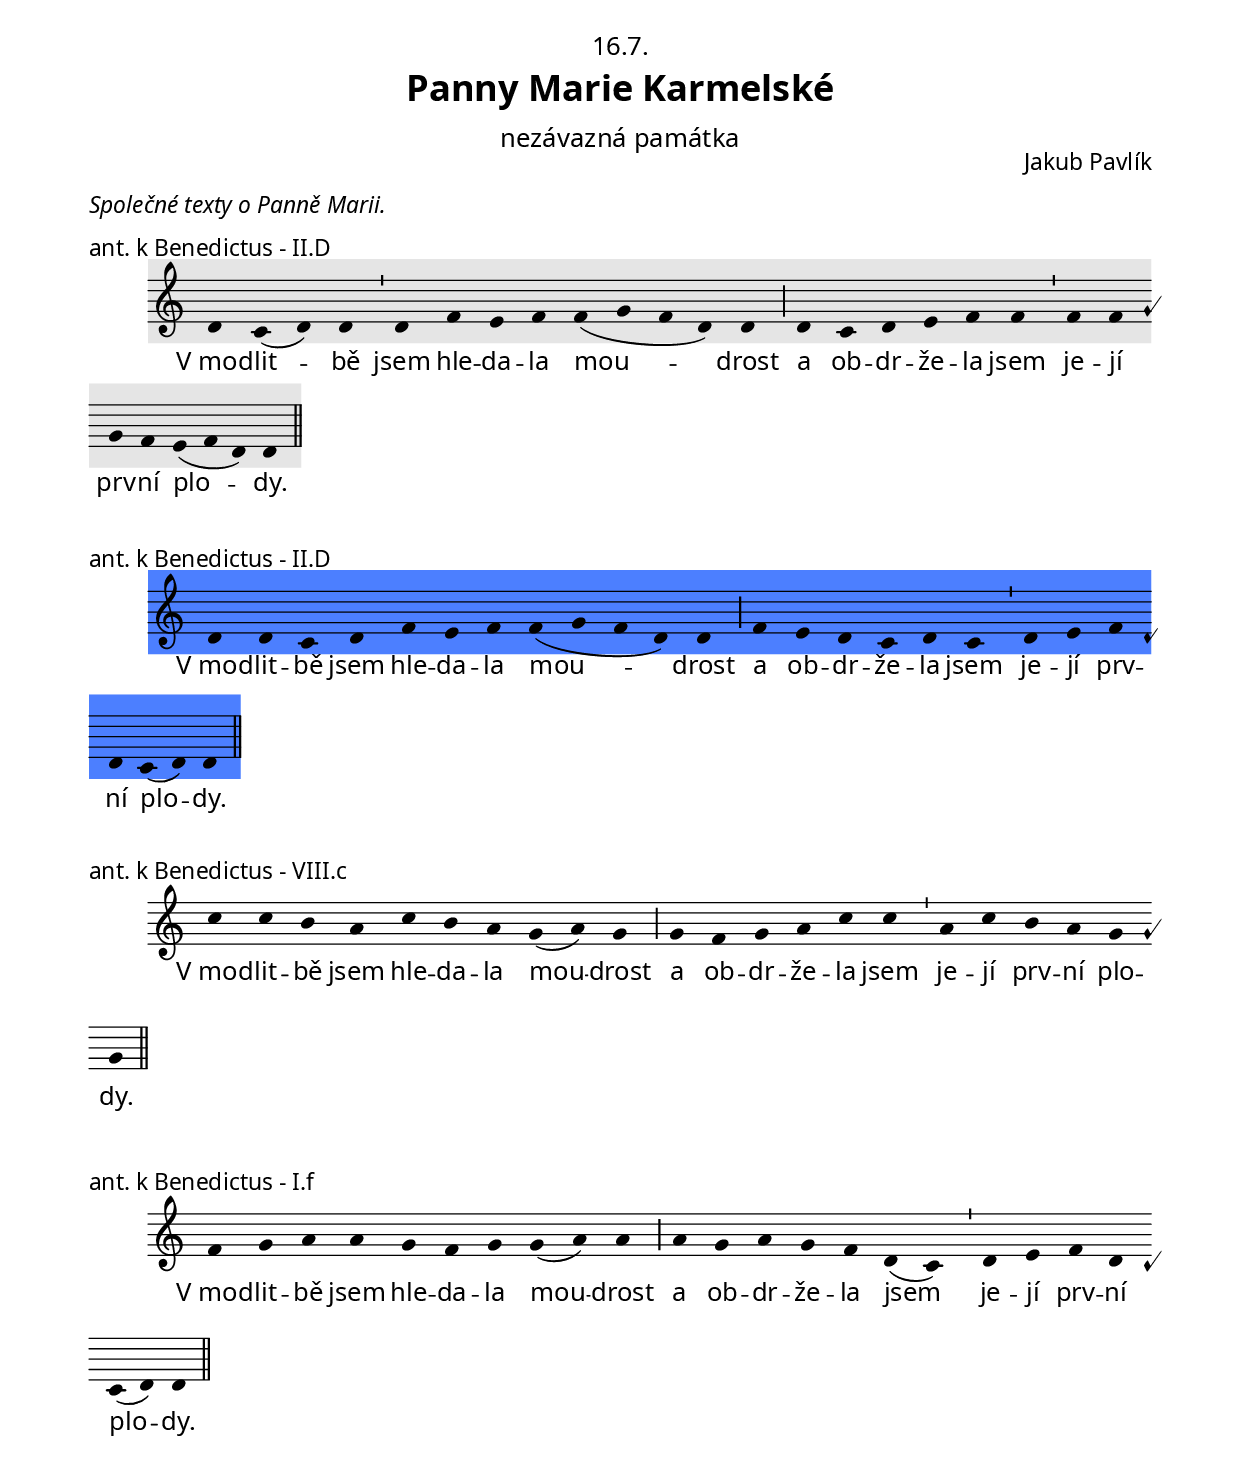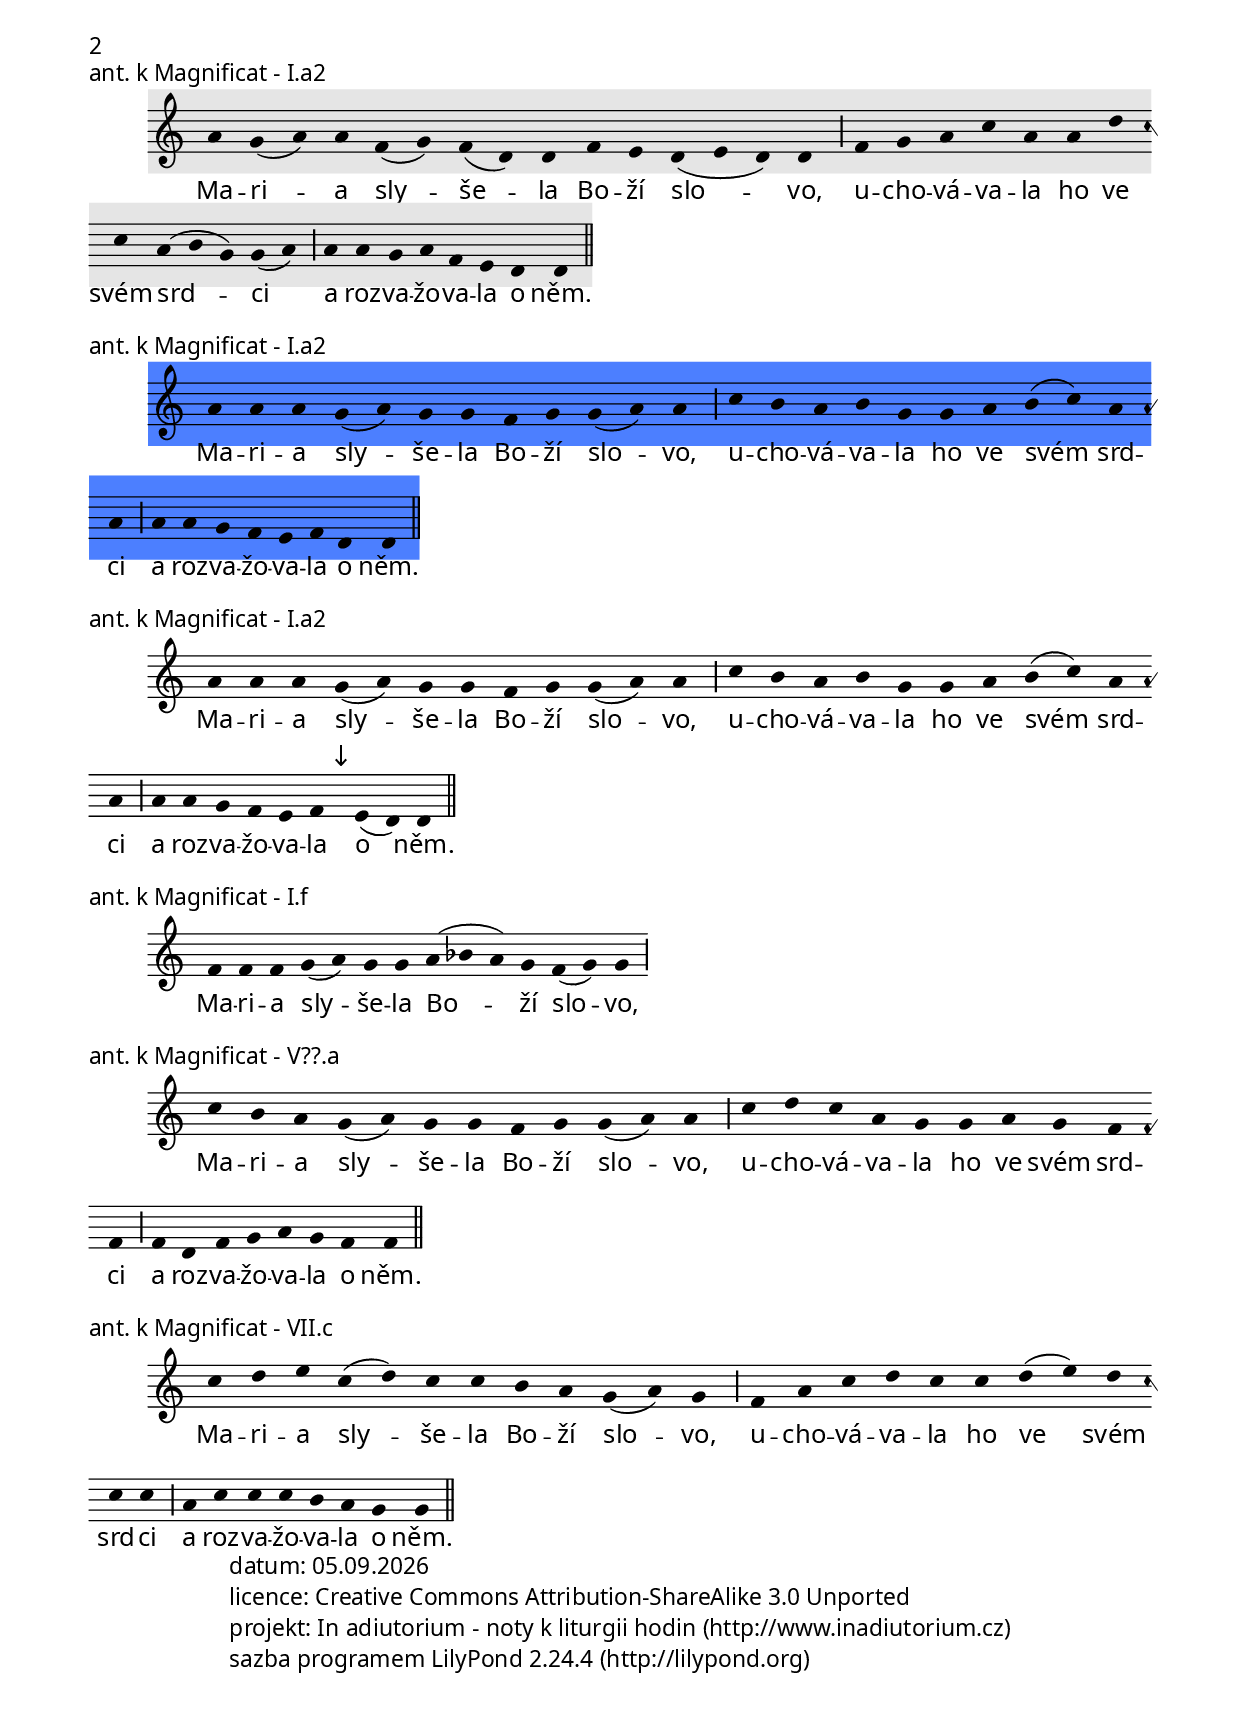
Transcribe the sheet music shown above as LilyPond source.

\version "2.17.17"

\include "../spolecne.ly"

\header {
  title = \markup\titleSvatek
            "Panny Marie Karmelské"
            "nezávazná památka"
            16.7.
  composer = "Jakub Pavlík"
}

\markup\communia #'(#:maria)

\score {
  \relative c' {
    \zvyraznovacSedy
    \choralniRezim
    d4 c( d) d \barMin d f e f f( g f d) d \barMaior
    d c d e f f \barMin f f g f e( f d) d \barFinalis
  }
  \addlyrics {
    V_mod -- lit -- bě jsem hle -- da -- la mou -- drost
    a ob -- dr -- že -- la jsem je -- jí prv -- ní plo -- dy.
  }
  \header {
    quid = "ant. k Benedictus"
    modus = "II"
    differentia = "D"
    psalmus = ""
    placet = "extra mdlá"
    id = "aben"
    piece = \markup {\sestavTitulekBezZalmu}
  }
}

\score {
  \relative c' {
    \zvyraznovacModry
    \choralniRezim
    d4 d c d f e f f( g f d) d \barMaior
    f e d c d c \barMin
    d e f d c( d) d \barFinalis
  }
  \addlyrics {
    V_mod -- lit -- bě jsem hle -- da -- la mou -- drost
    a ob -- dr -- že -- la jsem
    je -- jí prv -- ní plo -- dy.
  }
  \header {
    quid = "ant. k Benedictus"
    modus = "II"
    differentia = "D"
    psalmus = ""
    id = "aben"
    piece = \markup {\sestavTitulekBezZalmu}
  }
}

\score {
  \relative c'' {
    \choralniRezim
    c4 c b a c b a g( a) g \barMaior
    g f g a c c \barMin
    a c b a g g \barFinalis
  }
  \addlyrics {
    V_mod -- lit -- bě jsem hle -- da -- la mou -- drost
    a ob -- dr -- že -- la jsem
    je -- jí prv -- ní plo -- dy.
  }
  \header {
    quid = "ant. k Benedictus"
    modus = "VIII"
    differentia = "c"
    psalmus = ""
    id = "aben"
    piece = \markup {\sestavTitulekBezZalmu}
  }
}

\score {
  \relative c' {
    \choralniRezim
    f4 g a a g f g g( a) a \barMaior
    a g a g f d( c) \barMin
    d e f d c( d) d \barFinalis
  }
  \addlyrics {
    V_mod -- lit -- bě jsem hle -- da -- la mou -- drost
    a ob -- dr -- že -- la jsem
    je -- jí prv -- ní plo -- dy.
  }
  \header {
    quid = "ant. k Benedictus"
    modus = "I"
    differentia = "f"
    psalmus = ""
    id = "aben"
    piece = \markup {\sestavTitulekBezZalmu}
  }
}

\pageBreak

\score {
  \relative c'' {
    \zvyraznovacSedy
    \choralniRezim
    a4 g( a) a f( g) f( d) d f e d( e d) d \barMaior
    f g a c a a d c a( b g) g( a) \barMaior
    a a g a f e d d \barFinalis
  }
  \addlyrics {
    Ma -- ri -- a sly -- še -- la Bo -- ží slo -- vo,
    u -- cho -- vá -- va -- la ho ve svém srd -- ci
    a roz -- va -- žo -- va -- la o něm.
  }
  \header {
    quid = "ant. k Magnificat"
    modus = "I"
    differentia = "a2"
    psalmus = ""
    placet = "nic moc. melisma na _srdci_ raději pryč; zbytečně velký rozsah; _rozvažovala o něm_ má sklon k vadnému rytmu"
    id = "amag"
    piece = \markup {\sestavTitulekBezZalmu}
  }
}

\score {
  \relative c'' {
    \zvyraznovacModry
    \choralniRezim
    a4 a a g( a) g g f g g( a) a \barMaior
    c b a b g g a b( c) a a \barMaior
    a a g f e f d d \barFinalis
  }
  \addlyrics {
    Ma -- ri -- a sly -- še -- la Bo -- ží slo -- vo,
    u -- cho -- vá -- va -- la ho ve svém srd -- ci
    a roz -- va -- žo -- va -- la o něm.
  }
  \header {
    quid = "ant. k Magnificat"
    modus = "I"
    differentia = "a2"
    psalmus = ""
    id = "amag"
    piece = \markup {\sestavTitulekBezZalmu}
  }
}

\score {
  \relative c'' {
    \choralniRezim
    a4 a a g( a) g g f g g( a) a \barMaior
    c b a b g g a b( c) a a \barMaior
    a a g f e f \mark\sipka e( d) d \barFinalis
  }
  \addlyrics {
    Ma -- ri -- a sly -- še -- la Bo -- ží slo -- vo,
    u -- cho -- vá -- va -- la ho ve svém srd -- ci
    a roz -- va -- žo -- va -- la o něm.
  }
  \header {
    quid = "ant. k Magnificat"
    modus = "I"
    differentia = "a2"
    psalmus = ""
    id = "amag"
    piece = \markup {\sestavTitulekBezZalmu}
  }
}

\score {
  \relative c' {
    \choralniRezim
    f4 f f g( a) g g a( bes a) g f( g) g \barMaior
  }
  \addlyrics {
    Ma -- ri -- a sly -- še -- la Bo -- ží slo -- vo,
    u -- cho -- vá -- va -- la ho ve svém srd -- ci
    a roz -- va -- žo -- va -- la o něm.
  }
  \header {
    quid = "ant. k Magnificat"
    modus = "I"
    differentia = "f"
    psalmus = ""
    id = "amag"
    piece = \markup {\sestavTitulekBezZalmu}
  }
}

\score {
  \relative c'' {
    \choralniRezim
    c4 b a g( a) g g f g g( a) a \barMaior
    c d c a g g a g f f \barMaior
    f d f g a g f f \barFinalis
  }
  \addlyrics {
    Ma -- ri -- a sly -- še -- la Bo -- ží slo -- vo,
    u -- cho -- vá -- va -- la ho ve svém srd -- ci
    a roz -- va -- žo -- va -- la o něm.
  }
  \header {
    quid = "ant. k Magnificat"
    modus = "V??"
    differentia = "a"
    psalmus = ""
    id = "amag"
    piece = \markup {\sestavTitulekBezZalmu}
  }
}

\score {
  \relative c'' {
    \choralniRezim
    c4 d e c( d) c c b a g( a) g \barMaior
    f a c d c c d( e) d c c \barMaior
    a c c c b a g g \barFinalis
  }
  \addlyrics {
    Ma -- ri -- a sly -- še -- la Bo -- ží slo -- vo,
    u -- cho -- vá -- va -- la ho ve svém srd -- ci
    a roz -- va -- žo -- va -- la o něm.
  }
  \header {
    quid = "ant. k Magnificat"
    modus = "VII"
    differentia = "c"
    psalmus = ""
    id = "amag"
    piece = \markup {\sestavTitulekBezZalmu}
  }
}
